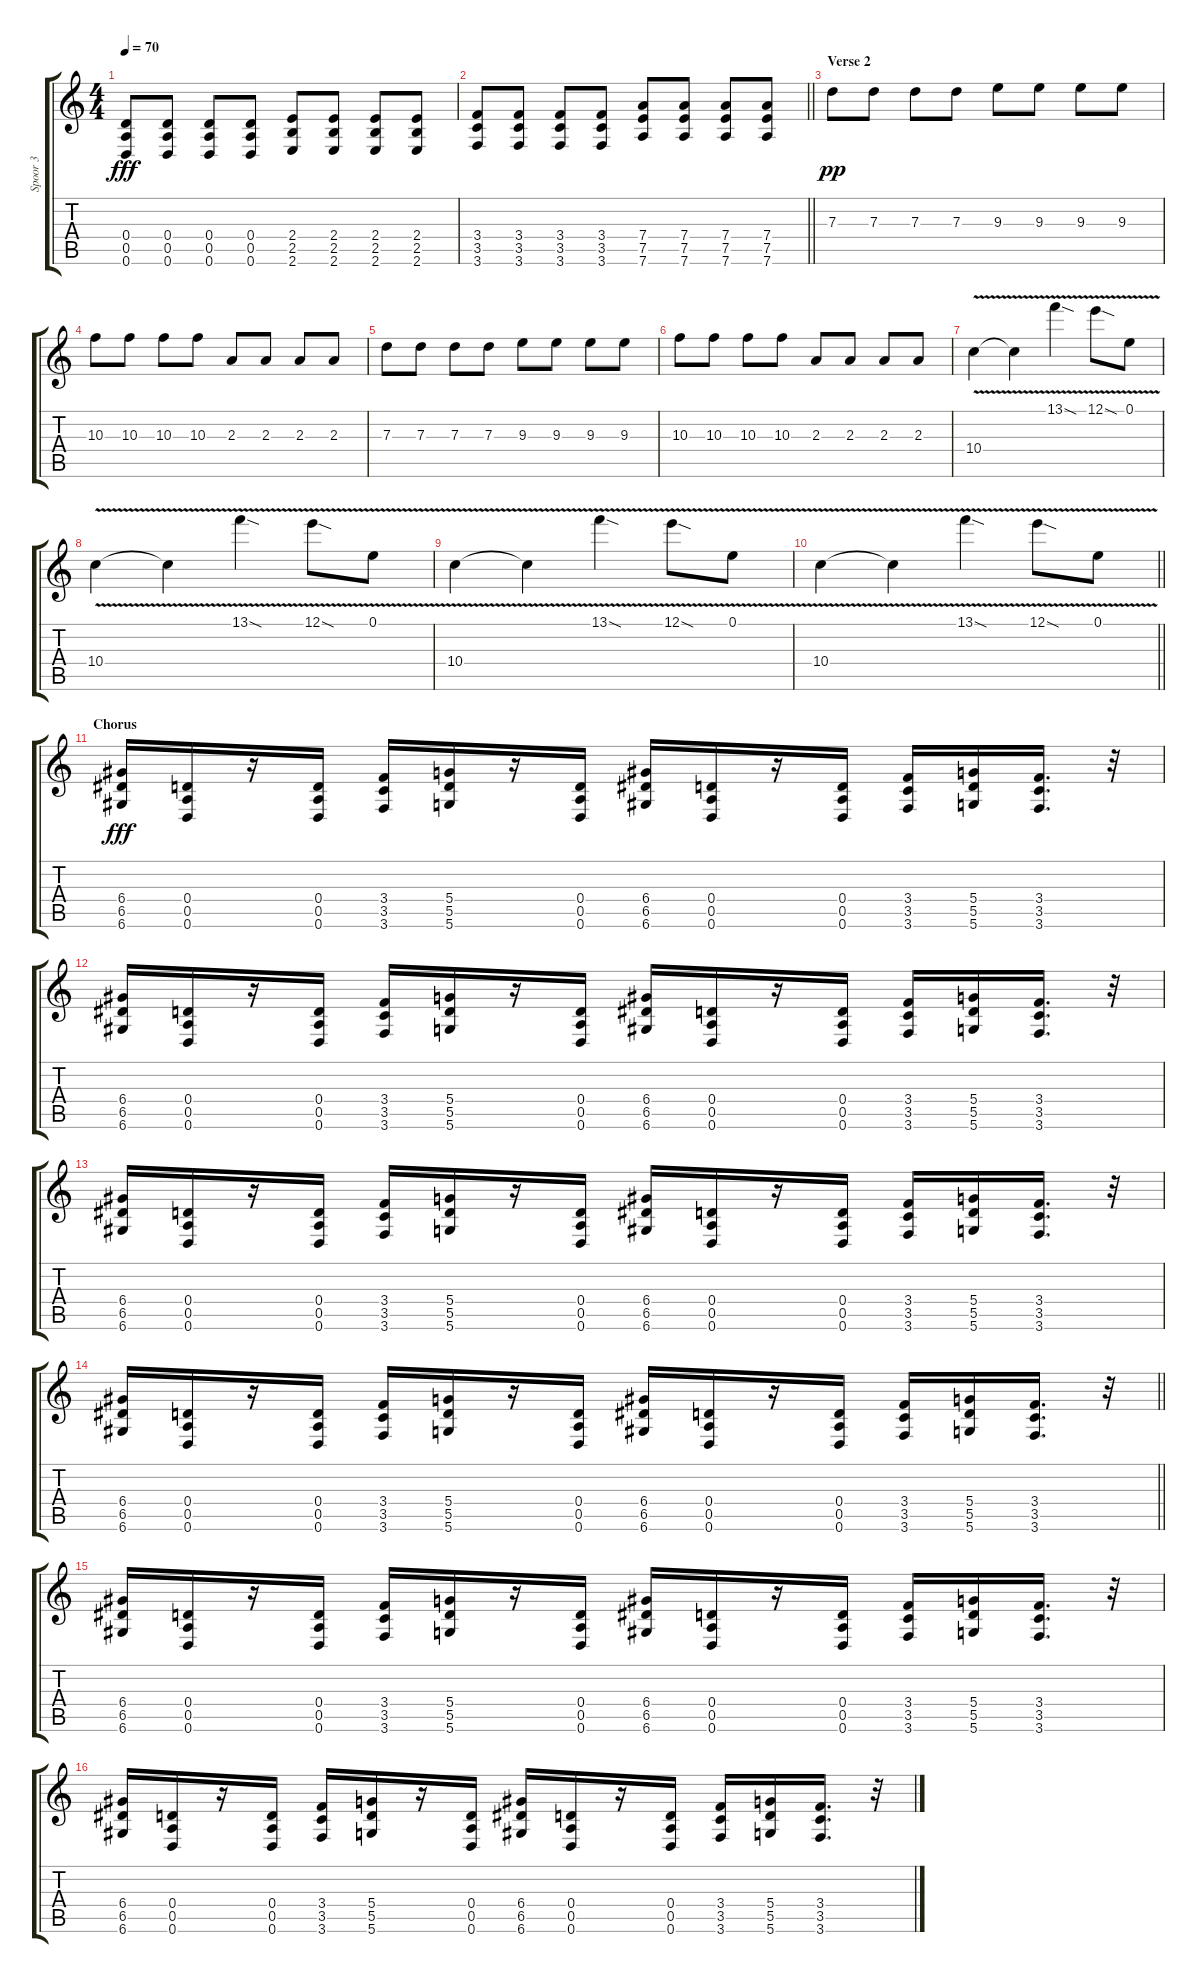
\track ("Spoor 3" "Spoor 3") {instrument distortionguitar}
\staff {score tabs}
\tuning (E4 B3 G3 D3 A2 D2) {hide}
\ts (4 4)
\tempo 70
\clef g2
\ks c
(0.4 0.5 0.6).8{dy fff} (0.4 0.5 0.6).8 (0.4 0.5 0.6).8 (0.4 0.5 0.6).8 (2.4 2.5 2.6).8 (2.4 2.5 2.6).8 (2.4 2.5 2.6).8 (2.4 2.5 2.6).8 |
\barLineRight lightlight
(3.4 3.5 3.6).8 (3.4 3.5 3.6).8 (3.4 3.5 3.6).8 (3.4 3.5 3.6).8 (7.4 7.5 7.6).8 (7.4 7.5 7.6).8 (7.4 7.5 7.6).8 (7.4 7.5 7.6).8 |
\section ("" "Verse 2")
7.3.8{dy pp} 7.3.8 7.3.8 7.3.8 9.3.8 9.3.8 9.3.8 9.3.8 |
10.3.8 10.3.8 10.3.8 10.3.8 2.3.8 2.3.8 2.3.8 2.3.8 |
7.3.8 7.3.8 7.3.8 7.3.8 9.3.8 9.3.8 9.3.8 9.3.8 |
10.3.8 10.3.8 10.3.8 10.3.8 2.3.8 2.3.8 2.3.8 2.3.8 |
10.4{v}.4 10.4{t}.4 13.1{v sod}.4 12.1{v sod}.8 0.1{v}.8 |
10.4{v}.4 10.4{t}.4 13.1{v sod}.4 12.1{v sod}.8 0.1{v}.8 |
10.4{v}.4 10.4{t}.4 13.1{v sod}.4 12.1{v sod}.8 0.1{v}.8 |
\barLineRight lightlight
10.4{v}.4 10.4{t}.4 13.1{v sod}.4 12.1{v sod}.8 0.1{v}.8 |
\section ("" "Chorus")
(6.4 6.5 6.6).16{dy fff} (0.4 0.5 0.6).16 r.16 (0.4 0.5 0.6).16 (3.4 3.5 3.6).16 (5.4 5.5 5.6).16 r.16 (0.4 0.5 0.6).16 (6.4 6.5 6.6).16 (0.4 0.5 0.6).16 r.16 (0.4 0.5 0.6).16 (3.4 3.5 3.6).16 (5.4 5.5 5.6).16 (3.4 3.5 3.6).16{d} r.32 |
(6.4 6.5 6.6).16 (0.4 0.5 0.6).16 r.16 (0.4 0.5 0.6).16 (3.4 3.5 3.6).16 (5.4 5.5 5.6).16 r.16 (0.4 0.5 0.6).16 (6.4 6.5 6.6).16 (0.4 0.5 0.6).16 r.16 (0.4 0.5 0.6).16 (3.4 3.5 3.6).16 (5.4 5.5 5.6).16 (3.4 3.5 3.6).16{d} r.32 |
(6.4 6.5 6.6).16 (0.4 0.5 0.6).16 r.16 (0.4 0.5 0.6).16 (3.4 3.5 3.6).16 (5.4 5.5 5.6).16 r.16 (0.4 0.5 0.6).16 (6.4 6.5 6.6).16 (0.4 0.5 0.6).16 r.16 (0.4 0.5 0.6).16 (3.4 3.5 3.6).16 (5.4 5.5 5.6).16 (3.4 3.5 3.6).16{d} r.32 |
\barLineRight lightlight
(6.4 6.5 6.6).16 (0.4 0.5 0.6).16 r.16 (0.4 0.5 0.6).16 (3.4 3.5 3.6).16 (5.4 5.5 5.6).16 r.16 (0.4 0.5 0.6).16 (6.4 6.5 6.6).16 (0.4 0.5 0.6).16 r.16 (0.4 0.5 0.6).16 (3.4 3.5 3.6).16 (5.4 5.5 5.6).16 (3.4 3.5 3.6).16{d} r.32 |
(6.4 6.5 6.6).16 (0.4 0.5 0.6).16 r.16 (0.4 0.5 0.6).16 (3.4 3.5 3.6).16 (5.4 5.5 5.6).16 r.16 (0.4 0.5 0.6).16 (6.4 6.5 6.6).16 (0.4 0.5 0.6).16 r.16 (0.4 0.5 0.6).16 (3.4 3.5 3.6).16 (5.4 5.5 5.6).16 (3.4 3.5 3.6).16{d} r.32 |
(6.4 6.5 6.6).16 (0.4 0.5 0.6).16 r.16 (0.4 0.5 0.6).16 (3.4 3.5 3.6).16 (5.4 5.5 5.6).16 r.16 (0.4 0.5 0.6).16 (6.4 6.5 6.6).16 (0.4 0.5 0.6).16 r.16 (0.4 0.5 0.6).16 (3.4 3.5 3.6).16 (5.4 5.5 5.6).16 (3.4 3.5 3.6).16{d} r.32
